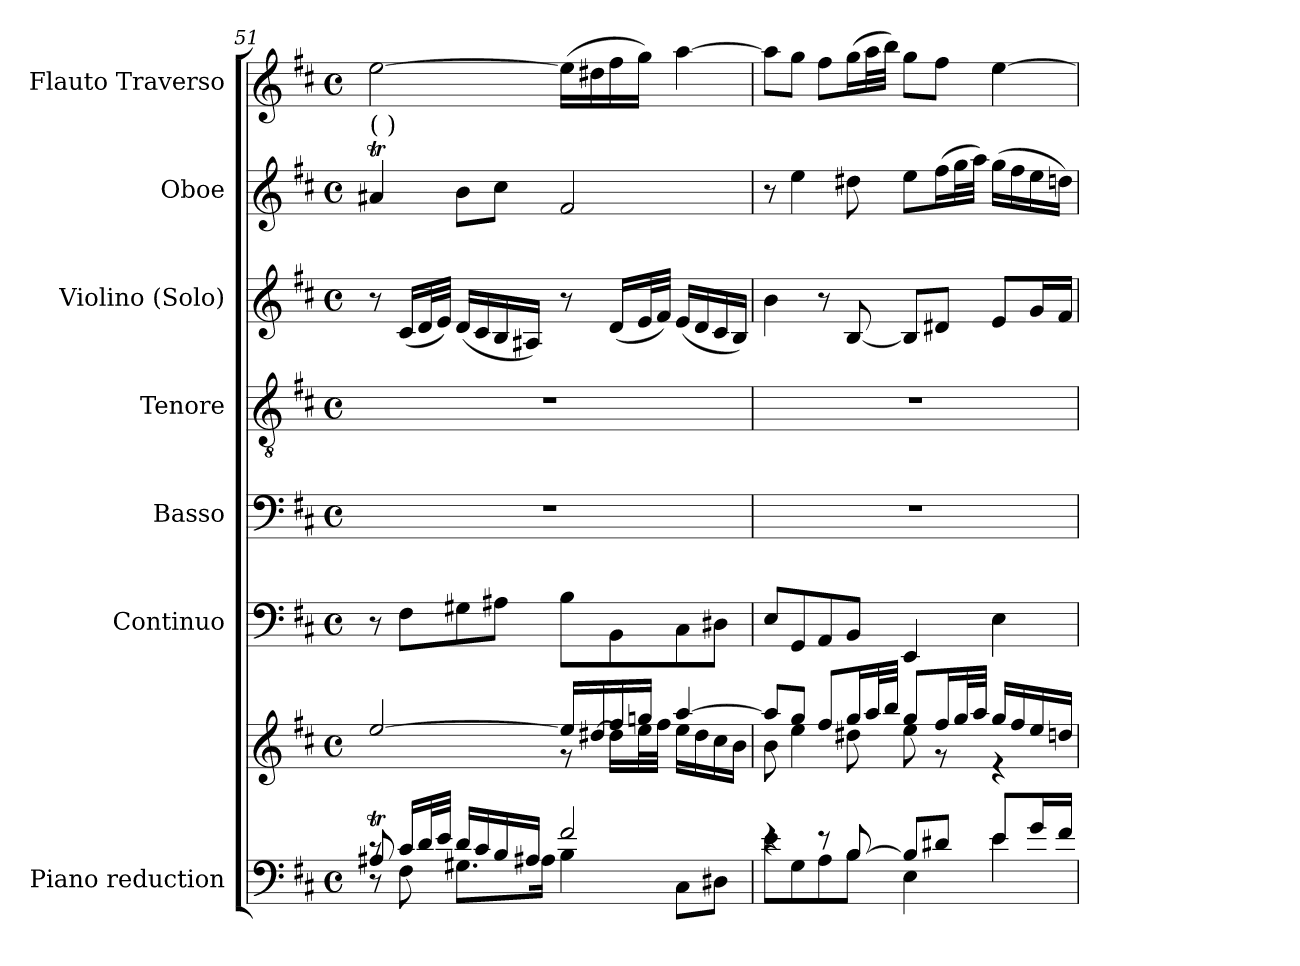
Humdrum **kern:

**kern	**kern	**kern	**kern	**kern	**kern	**kern	**kern
*part7	*part7	*part6	*part5	*part4	*part3	*part2	*part1
*staff8	*staff7	*staff6	*staff5	*staff4	*staff3	*staff2	*staff1
*I"Piano reduction	*	*I"Continuo	*I"Basso	*I"Tenore	*I"Violino (Solo)	*I"Oboe	*I"Flauto Traverso
*I'Pno	*	*	*	*	*I'Vln	*I'Ob	*I'Fl
*clefF4	*clefG2	*clefF4	*clefF4	*clefGv2	*clefG2	*clefG2	*clefG2
*k[f#c#]	*k[f#c#]	*k[f#c#]	*k[f#c#]	*k[f#c#]	*k[f#c#]	*k[f#c#]	*k[f#c#]
*M4/4	*M4/4	*M4/4	*M4/4	*M4/4	*M4/4	*M4/4	*M4/4
*met(c)	*met(c)	*met(c)	*met(c)	*met(c)	*met(c)	*met(c)	*met(c)
=51	=51	=51	=51	=51	=51	=51	=51
*^	*^	*	*	*	*	*	*
*	*^	*	*	*	*	*	*	*	*
!	!	!	!	!	!	!	!	!	!LO:TX:a:t=(    )	!
8A#Xt/L	8rc	8r	[2ee/	8ryy	8r	1r	1r	8r	4a#Xt/	[2ee\
2..ryy	16c#/LL	8F#\	.	8a#X\	8F#\L	.	.	(<16c#/LL	.	.
.	32d/L	.	.	.	.	.	.	32d/L	.	.
.	32e/JJJ	.	.	.	.	.	.	32e/JJJ)	.	.
.	16d/LL	8.G#X\L	.	8b\	8G#X\	.	.	(<16d/LL	8b\L	.
.	16c#/	.	.	.	.	.	.	16c#/	.	.
.	16B/	.	.	8cc#\J	8A#X\J	.	.	16B/	8cc#\J	.
.	16A#X/JJ	16A#\Jk	.	.	.	.	.	16A#X/JJ)	.	.
.	2f#/	4B\	16ee/LL]	8r	8B\L	.	.	8r	2f#/	(>16ee\LL]
.	.	.	[16dd#X/	.	.	.	.	.	.	16dd#X\
.	.	.	16ff#/	16dd#\LL]	8BB\	.	.	(<16d/LL	.	16ff#\
.	.	.	16ggn/JJ	32ee\L	.	.	.	32e/L	.	16gg\JJ)
.	.	.	.	32ff#\JJJ	.	.	.	32f#/JJJ)	.	.
.	.	8C#\L	[4aa/	16ee\LL	8C#\	.	.	(<16e/LL	.	[4aa\
.	.	.	.	16dd#\	.	.	.	16d/	.	.
.	.	8D#X\J	.	16cc#\	8D#X\J	.	.	16c#/	.	.
.	.	.	.	16b\JJ	.	.	.	16B/JJ)	.	.
*	*v	*v	*	*	*	*	*	*	*	*
!!LO:LB:g=z
=52	=52	=52	=52	=52	=52	=52	=52	=52	=52
4re	8e\L	8aa/L]	8b\	8E/L	1r	1r	4b\	8r	8aa\L]
.	8G\	8gg/J	4ee\	8GG/	.	.	.	4ee\	8gg\J
8re	8A\	8ff#/L	.	8AA/	.	.	8r	.	8ff#\L
[8B/	8B\J	16gg/L	8dd#X\	8BB/J	.	.	[8B/	8dd#X\	(>16gg\L
.	.	32aa/L	.	.	.	.	.	.	32aa\L
.	.	32bb/JJJ	.	.	.	.	.	.	32bb\JJJ)
8B/L]	4E\	8gg/L	8ee\	4EE/	.	.	8B/L]	8ee\L	8gg\L
8d#X/J	.	16ff#/L	8r	.	.	.	8d#X/J	(>16ff#\L	8ff#\J
.	.	32gg/L	.	.	.	.	.	32gg\L	.
.	.	32aa/JJJ	.	.	.	.	.	32aa\JJJ)	.
8e/L	4e\	16gg/LL	4r	4E\	.	.	8e/L	(>16gg\LL	[4ee\
.	.	16ff#/	.	.	.	.	.	16ff#\	.
16g/L	.	16ee/	.	.	.	.	16g/L	16ee\	.
16f#/JJ	.	16ddn/JJ	.	.	.	.	16f#/JJ	16ddn\JJ)	.
*v	*v	*	*	*	*	*	*	*	*
*	*v	*v	*	*	*	*	*	*
=	=	=	=	=	=	=	=
*-	*-	*-	*-	*-	*-	*-	*-
